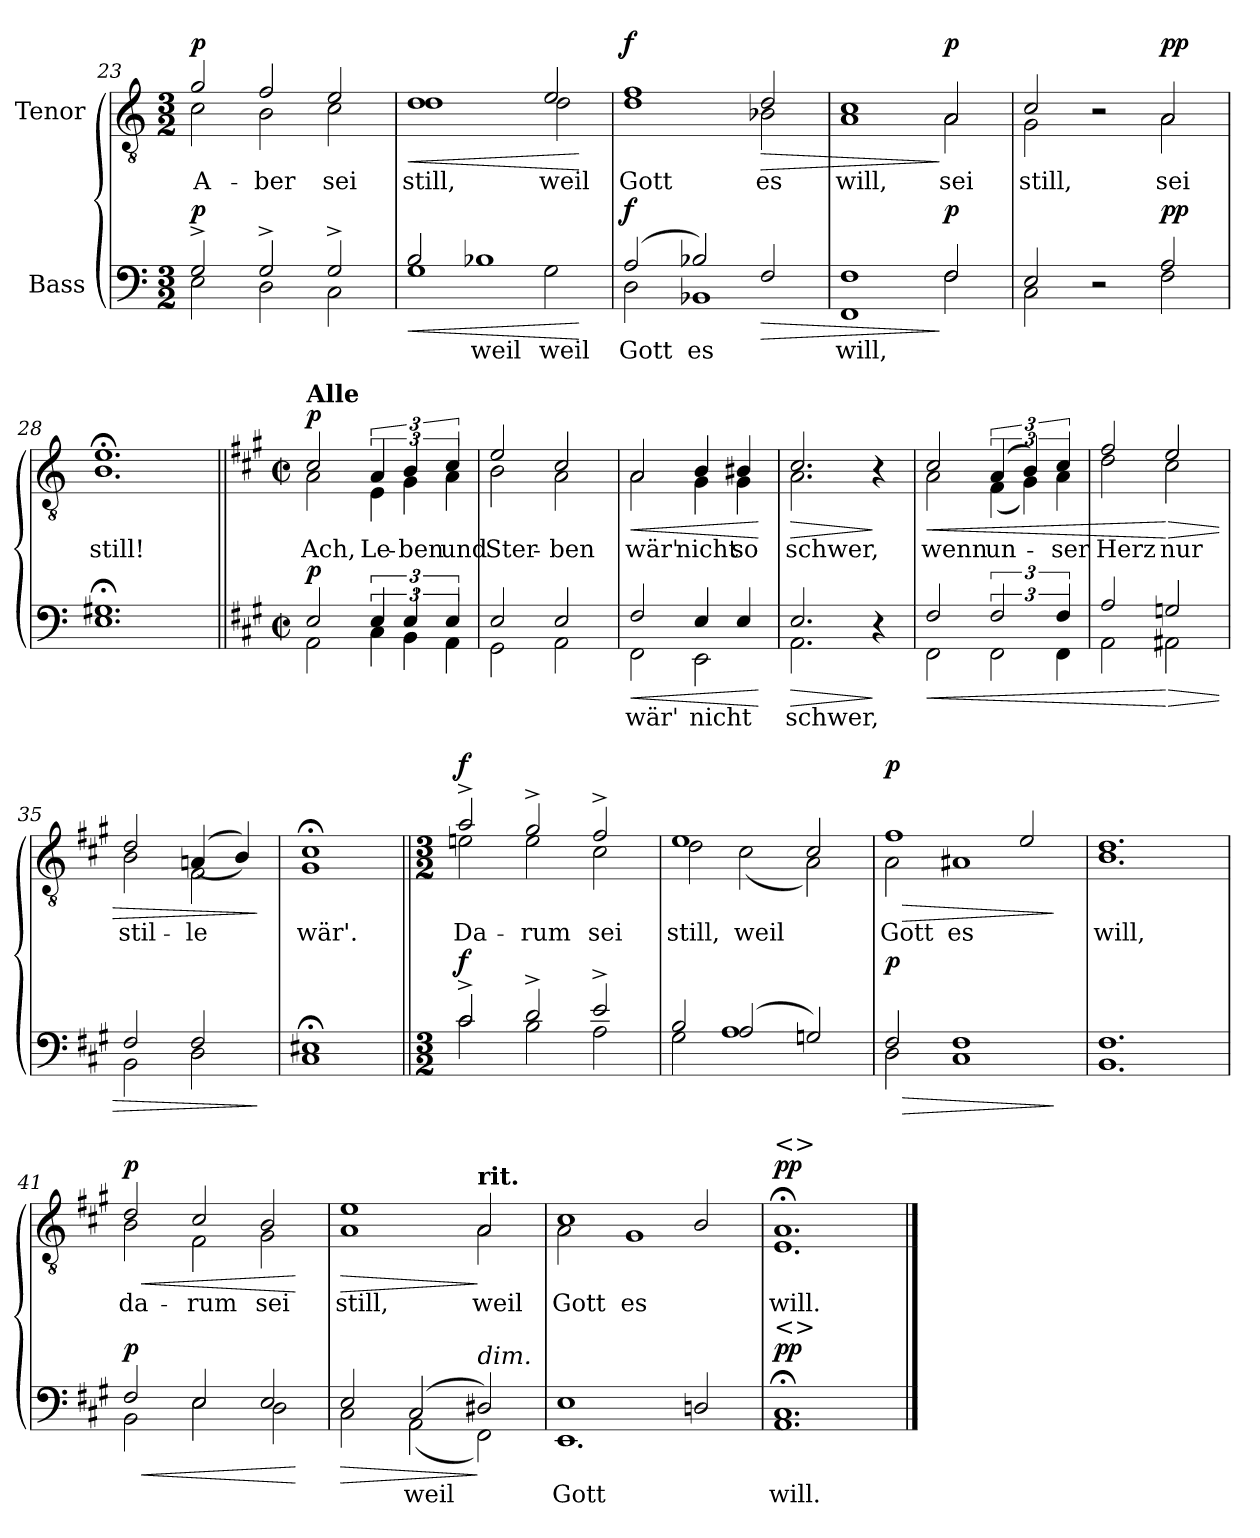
**kern	**text	**dynam	**kern	**text	**dynam
*part2	*part2	*part2	*part1	*part1	*part1
*staff2	*staff2	*staff2	*staff1	*staff1	*staff1
*I"Bass	*	*	*I"Tenor	*	*
!!LO:PB:g=z
*clefF4	*	*	*clefGv2	*	*
*k[]	*	*	*k[]	*	*
*M3/2	*	*	*M3/2	*	*
=23	=23	=23	=23	=23	=23
*^	*	*	*	*	*
!	!	!	!LO:DY:a	!	!LO:LY:b	!LO:DY:a
*	*	*	*	*^	*	*
2G^/	2E\	.	p	2g/	2c\	A-	p
!	!	!	!	!	!	!LO:LY:b	!
2G^/	2D\	.	.	2f/	2B\	-ber	.
!	!	!	!	!	!	!LO:LY:b	!
2G^/	2C\	.	.	2e/	2c\	sei	.
=24	=24	=24	=24	=24	=24	=24	=24
!	!	!	!LO:HP:b	!	!	!LO:LY:b	!LO:HP:b
2B/	1G	.	<	1d	1d	still,	<
!	!	!LO:LY:b	!	!	!	!	!
1B-X	.	weil	.	.	.	.	.
!	!	!LO:LY:b	!	!	!	!LO:LY:b	!
.	2G\	weil	.	2e/	2d\	weil	.
*v	*v	*	*	*	*	*	*
*	*	*	*v	*v	*	*
.	.	[	.	.	[
=25	=25	=25	=25	=25	=25
*^	*	*	*	*	*
!	!	!LO:LY:b	!LO:DY:a	!	!LO:LY:b	!LO:DY:a
*	*	*	*	*^	*	*
(2A/	2D\	Gott	f	1f	1d	Gott	f
!	!	!LO:LY:b	!	!	!	!	!
2B-X/)	1BB-X	es	.	.	.	.	.
!	!	!	!LO:HP:b	!	!	!LO:LY:b	!LO:HP:b
2F/	.	.	>	2d/	2B-X\	es	>
=26	=26	=26	=26	=26	=26	=26	=26
!	!	!LO:LY:b	!	!	!	!LO:LY:b	!
1F	1FF	will,	.	1c	1A	will,	.
!	!	!	!LO:DY:n=1:a	!	!	!LO:LY:b	!LO:DY:n=1:a
2F/	2F\	.	] p	2A/	2A\	sei	] p
=27	=27	=27	=27	=27	=27	=27	=27
!	!	!	!	!	!	!LO:LY:b	!
2E/	2C\	.	.	2c/	2G\	still,	.
2r	2ryy	.	.	2r	2ryy	.	.
!	!	!	!LO:DY:a	!	!	!LO:LY:b	!LO:DY:a
2A/	2F\	.	pp	2A/	2A\	sei	pp
=28	=28	=28	=28	=28	=28	=28	=28
!	!	!	!	!	!	!LO:LY:b	!
1.G#X;<	1.E	.	.	1.e;<	1.B	still!	.
!!LO:LB:g=z	!!
=29||	=29||	=29||	=29||	=29||	=29||	=29||	=29||
*k[f#c#g#]	*	*	*	*k[f#c#g#]	*	*	*
*M2/2	*	*	*	*M2/2	*	*	*
*met(c|)	*	*	*	*met(c|)	*	*	*
!	!	!	!	!LO:TX:a:B:t=Alle	!	!	!
!	!	!	!LO:DY:a	!	!	!LO:LY:b	!LO:DY:a
2E/	2AA\	.	p	2c#/	2A\	Ach,	p
!	!	!	!	!	!	!LO:LY:b	!
6E/	6C#\	.	.	6A/	6E\	Le-	.
!	!	!	!	!	!	!LO:LY:b	!
6E/	6BB\	.	.	6B/	6G#\	-ben	.
!	!	!	!	!	!	!LO:LY:b	!
6E/	6AA\	.	.	6c#/	6A\	und	.
=30	=30	=30	=30	=30	=30	=30	=30
!	!	!	!	!	!	!LO:LY:b	!
2E/	2GG#\	.	.	2e/	2B\	Ster-	.
!	!	!	!	!	!	!LO:LY:b	!
2E/	2AA\	.	.	2c#/	2A\	-ben	.
=31	=31	=31	=31	=31	=31	=31	=31
!	!	!LO:LY:b	!LO:HP:b	!	!	!LO:LY:b	!LO:HP:b
2F#/	2FF#\	wär'	<	2A/	2A\	wär'	<
!	!	!LO:LY:b	!	!	!	!LO:LY:b	!
4E/	2EE\	nicht	.	4B/	4G#\	nicht	.
!	!	!	!	!	!	!LO:LY:b	!
4E/	.	.	.	4B#X/	4G#\	so	.
*v	*v	*	*	*	*	*	*
*	*	*	*v	*v	*	*
.	.	[	.	.	[
=32	=32	=32	=32	=32	=32
!	!LO:LY:b	!LO:HP:b	!	!LO:LY:b	!LO:HP:b
*^	*	*	*^	*	*
2.E/	2.AA\	schwer,	>	2.c#/	2.A\	schwer,	>
4r	4ryy	.	]	4r	4ryy	.	]
=33	=33	=33	=33	=33	=33	=33	=33
!	!	!	!LO:HP:b	!	!	!LO:LY:b	!LO:HP:b
2F#/	2FF#\	.	<	2c#/	2A\	wenn	<
!	!	!	!	!	!	!LO:LY:b	!
3F#/	3FF#\	.	.	(6A/	(6F#\	un-	.
.	.	.	.	6B/)	6G#\)	.	.
!	!	!	!	!	!	!LO:LY:b	!
6F#/	6FF#\	.	.	6c#/	6A\	-ser	.
!!LO:LB:g=z	!!
=34	=34	=34	=34	=34	=34	=34	=34
!	!	!	!	!	!	!LO:LY:b	!
2A/	2AA\	.	.	2f#/	2d\	Herz	.
!	!	!	!LO:HP:n=1:b	!	!	!LO:LY:b	!LO:HP:n=1:b
2Gn/	2AA#X\	.	[ >	2e/	2c#\	nur	[ >
=35	=35	=35	=35	=35	=35	=35	=35
!	!	!	!	!	!	!LO:LY:b	!
2F#/	2BB\	.	.	2d/	2B\	stil-	.
!	!	!	!	!	!	!LO:LY:b	!
2F#/	2D\	.	.	((4An/	2F#\	-le	.
.	.	.	.	4B/))	.	.	.
*v	*v	*	*	*	*	*	*
*	*	*	*v	*v	*	*
.	.	]	.	.	]
=36	=36	=36	=36	=36	=36
*^	*	*	*	*	*
!	!	!	!	!	!LO:LY:b	!
*	*	*	*	*^	*	*
1E#X;<	1C#	.	.	1c#;<	1G#	wär'.	.
=37||	=37||	=37||	=37||	=37||	=37||	=37||	=37||
*M3/2	*	*	*	*M3/2	*	*	*
!	!	!	!LO:DY:a	!	!	!LO:LY:b	!LO:DY:a
2c#^/	2c#\	.	f	2a^/	2en\	Da-	f
!	!	!	!	!	!	!LO:LY:b	!
2d^/	2B\	.	.	2g#^/	2e\	-rum	.
!	!	!	!	!	!	!LO:LY:b	!
2e^/	2A\	.	.	2f#^/	2c#\	sei	.
=38	=38	=38	=38	=38	=38	=38	=38
!	!	!	!	!	!	!LO:LY:b	!
2B/	2G#\	.	.	1e	2d\	still,	.
!	!	!	!	!	!	!LO:LY:b	!
(2A/	1A	.	.	.	(2c#\	weil	.
2Gn/)	.	.	.	2c#/	2A\)	.	.
!!LO:LB:g=z	!!
=39	=39	=39	=39	=39	=39	=39	=39
!	!	!	!LO:HP:b	!	!	!LO:LY:b	!LO:HP:b
!	!	!	!LO:DY:n=1:a	!	!	!	!LO:DY:n=1:a
2F#/	2D\	.	> p	1f#	2A\	Gott	> p
!	!	!	!	!	!	!LO:LY:b	!
1F#	1C#	.	.	.	1A#X	es	.
.	.	.	.	2e/	.	.	.
*v	*v	*	*	*	*	*	*
*	*	*	*v	*v	*	*
.	.	]	.	.	]
=40	=40	=40	=40	=40	=40
*^	*	*	*	*	*
!	!	!	!	!	!LO:LY:b	!
*	*	*	*	*^	*	*
1.F#	1.BB	.	.	1.d	1.B	will,	.
=41	=41	=41	=41	=41	=41	=41	=41
!	!	!	!LO:HP:b	!	!	!LO:LY:b	!LO:HP:b
!	!	!	!LO:DY:n=1:a	!	!	!	!LO:DY:n=1:a
2F#/	2BB\	.	< p	2d/	2B\	da-	< p
!	!	!	!	!	!	!LO:LY:b	!
2E/	2E\	.	.	2c#/	2F#\	-rum	.
!	!	!	!	!	!	!LO:LY:b	!
2E/	2D\	.	.	2B/	2G#\	sei	.
*v	*v	*	*	*	*	*	*
*	*	*	*v	*v	*	*
.	.	[	.	.	[
=42	=42	=42	=42	=42	=42
!	!	!LO:HP:b	!	!LO:LY:b	!LO:HP:b
*^	*	*	*^	*	*
2E/	2C#\	.	>	1e	1A	still,	>
!	!	!LO:LY:b	!	!	!	!	!
(2C#/	(2AA\	weil	.	.	.	.	.
!	!	!	!	!LO:TX:a:B:t=rit.	!	!	!
!LO:TX:a:i:t=dim.	!	!	!	!	!	!	!
!	!	!	!	!	!	!LO:LY:b	!
2D#X/)	2FF#\)	.	]	2A/	2A\	weil	]
=43	=43	=43	=43	=43	=43	=43	=43
!	!	!LO:LY:b	!	!	!	!LO:LY:b	!
1E	1.EE	Gott	.	1c#	2A\	Gott	.
!	!	!	!	!	!	!LO:LY:b	!
.	.	.	.	.	1G#	es	.
2Dn/	.	.	.	2B/	.	.	.
=44	=44	=44	=44	=44	=44	=44	=44
!	!	!	!	!LO:TX:a:t=<>	!	!	!
!LO:TX:a:t=<>	!	!	!	!	!	!	!
!	!	!LO:LY:b	!LO:DY:a	!	!	!LO:LY:b	!LO:DY:a
1.C#;<	1.AA	will.	pp	1.A;<	1.E	will.	pp
*v	*v	*	*	*	*	*	*
*	*	*	*v	*v	*	*
==	==	==	==	==	==
*-	*-	*-	*-	*-	*-
